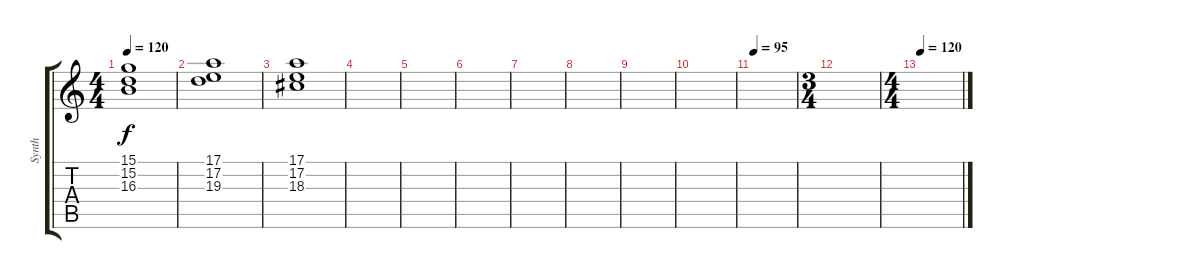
\track ("Synth" "Synth") {instrument stringensemble1}
\staff {score tabs}
\tuning (E4 B3 G3 D3 A2 E2) {hide}
\ts (4 4)
\tempo 120
\clef g2
\ks c
(15.1 15.2 16.3).1{dy f} |
(17.1 17.2 19.3).1 |
(17.1 17.2 18.3).1 |
|
|
|
|
|
|
|
\tempo 95
|
\ts (3 4)
|
\ts (4 4)
\tempo 120
